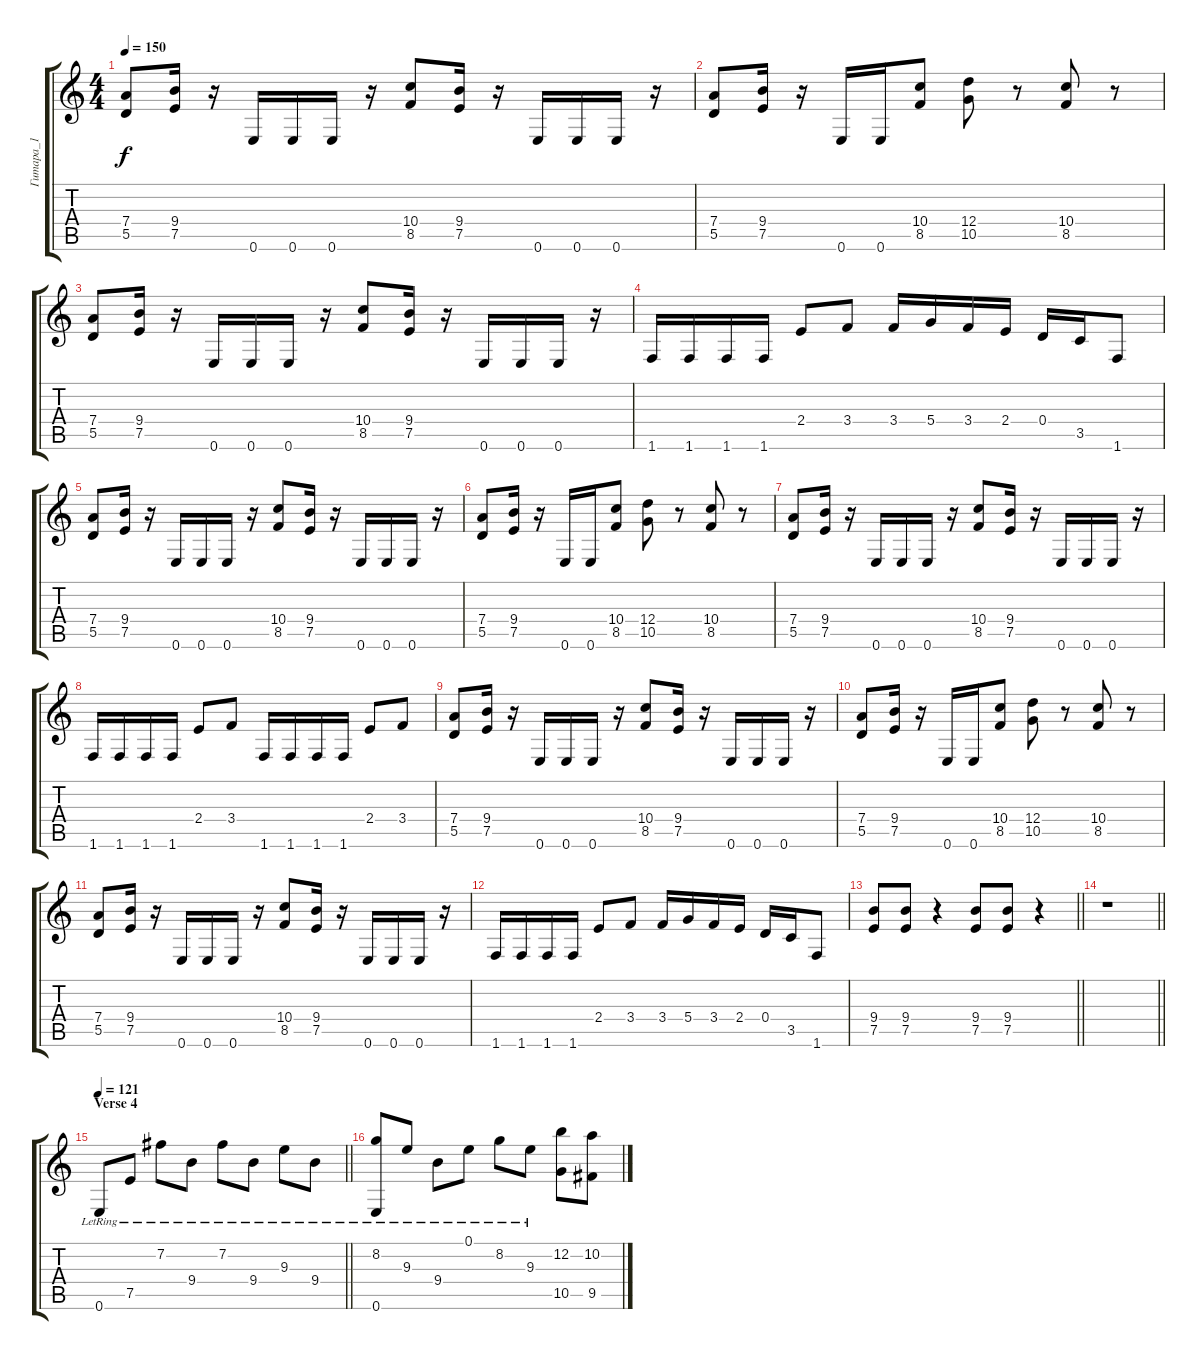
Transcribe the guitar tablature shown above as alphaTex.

\track ("Гитара_1" "Гитара_1") {instrument acousticguitarsteel}
\staff {score tabs}
\tuning (E4 B3 G3 D3 A2 E2) {hide}
\ts (4 4)
\tempo 150
\clef g2
\ks c
(7.4 5.5).8{dy f} (9.4 7.5).16 r.16 0.6.16 0.6.16 0.6.16 r.16 (10.4 8.5).8 (9.4 7.5).16 r.16 0.6.16 0.6.16 0.6.16 r.16 |
(7.4 5.5).8 (9.4 7.5).16 r.16 0.6.16 0.6.16 (10.4 8.5).8 (12.4 10.5).8 r.8 (10.4 8.5).8 r.8 |
(7.4 5.5).8 (9.4 7.5).16 r.16 0.6.16 0.6.16 0.6.16 r.16 (10.4 8.5).8 (9.4 7.5).16 r.16 0.6.16 0.6.16 0.6.16 r.16 |
1.6.16 1.6.16 1.6.16 1.6.16 2.4.8 3.4.8 3.4.16 5.4.16 3.4.16 2.4.16 0.4.16 3.5.16 1.6.8 |
(7.4 5.5).8 (9.4 7.5).16 r.16 0.6.16 0.6.16 0.6.16 r.16 (10.4 8.5).8 (9.4 7.5).16 r.16 0.6.16 0.6.16 0.6.16 r.16 |
(7.4 5.5).8 (9.4 7.5).16 r.16 0.6.16 0.6.16 (10.4 8.5).8 (12.4 10.5).8 r.8 (10.4 8.5).8 r.8 |
(7.4 5.5).8 (9.4 7.5).16 r.16 0.6.16 0.6.16 0.6.16 r.16 (10.4 8.5).8 (9.4 7.5).16 r.16 0.6.16 0.6.16 0.6.16 r.16 |
1.6.16 1.6.16 1.6.16 1.6.16 2.4.8 3.4.8 1.6.16 1.6.16 1.6.16 1.6.16 2.4.8 3.4.8 |
(7.4 5.5).8 (9.4 7.5).16 r.16 0.6.16 0.6.16 0.6.16 r.16 (10.4 8.5).8 (9.4 7.5).16 r.16 0.6.16 0.6.16 0.6.16 r.16 |
(7.4 5.5).8 (9.4 7.5).16 r.16 0.6.16 0.6.16 (10.4 8.5).8 (12.4 10.5).8 r.8 (10.4 8.5).8 r.8 |
(7.4 5.5).8 (9.4 7.5).16 r.16 0.6.16 0.6.16 0.6.16 r.16 (10.4 8.5).8 (9.4 7.5).16 r.16 0.6.16 0.6.16 0.6.16 r.16 |
1.6.16 1.6.16 1.6.16 1.6.16 2.4.8 3.4.8 3.4.16 5.4.16 3.4.16 2.4.16 0.4.16 3.5.16 1.6.8 |
\barLineRight lightlight
(9.4 7.5).8 (9.4 7.5).8 r.4 (9.4 7.5).8 (9.4 7.5).8 r.4 |
\barLineRight lightlight
r.1{instrument acousticguitarsteel} |
\section ("" "Verse 4")
\tempo 121
\barLineRight lightlight
0.6{lr}.8 7.5{lr}.8 7.2{lr}.8 9.4{lr}.8 7.2{lr}.8 9.4{lr}.8 9.3{lr}.8 9.4{lr}.8 |
(8.2{lr} 0.6{lr}).8 9.3{lr}.8 9.4{lr}.8 0.1{lr}.8 8.2{lr}.8 9.3{lr}.8 (12.2 10.5).8 (10.2 9.5).8
